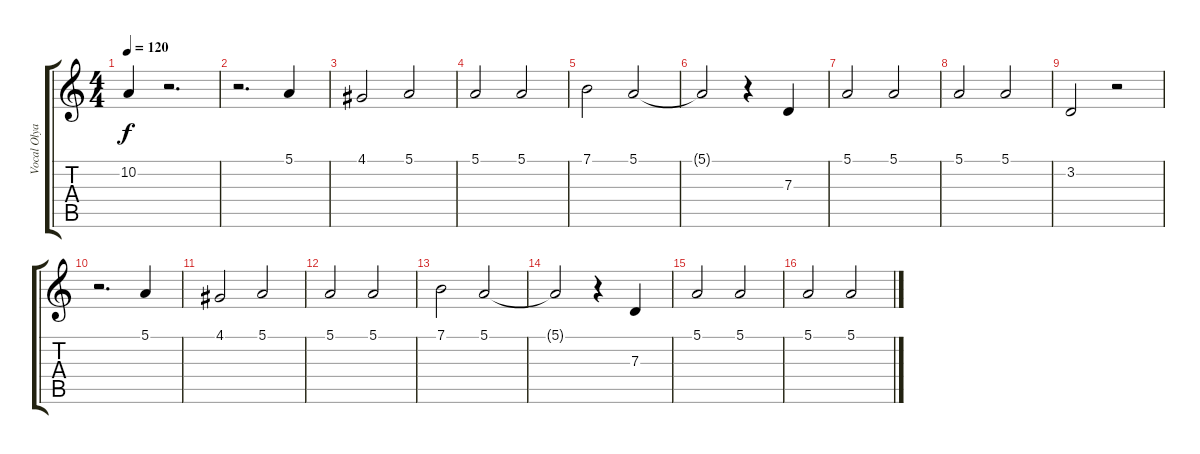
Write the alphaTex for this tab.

\track ("Vocal Olya" "Vocal Olya") {instrument stringensemble1}
\staff {score tabs}
\tuning (E4 B3 G3 D3 A2 E2) {hide}
\ts (4 4)
\tempo 120
\clef g2
\ks c
10.2{t}.4{dy f} r.2{d} |
r.2{d} 5.1.4 |
4.1.2 5.1.2 |
5.1.2 5.1.2 |
7.1.2 5.1.2 |
5.1{t}.2 r.4 7.3.4 |
5.1.2 5.1.2 |
5.1.2 5.1.2 |
3.2.2 r.2 |
r.2{d} 5.1.4 |
4.1.2 5.1.2 |
5.1.2 5.1.2 |
7.1.2 5.1.2 |
5.1{t}.2 r.4 7.3.4 |
5.1.2 5.1.2 |
5.1.2 5.1.2
